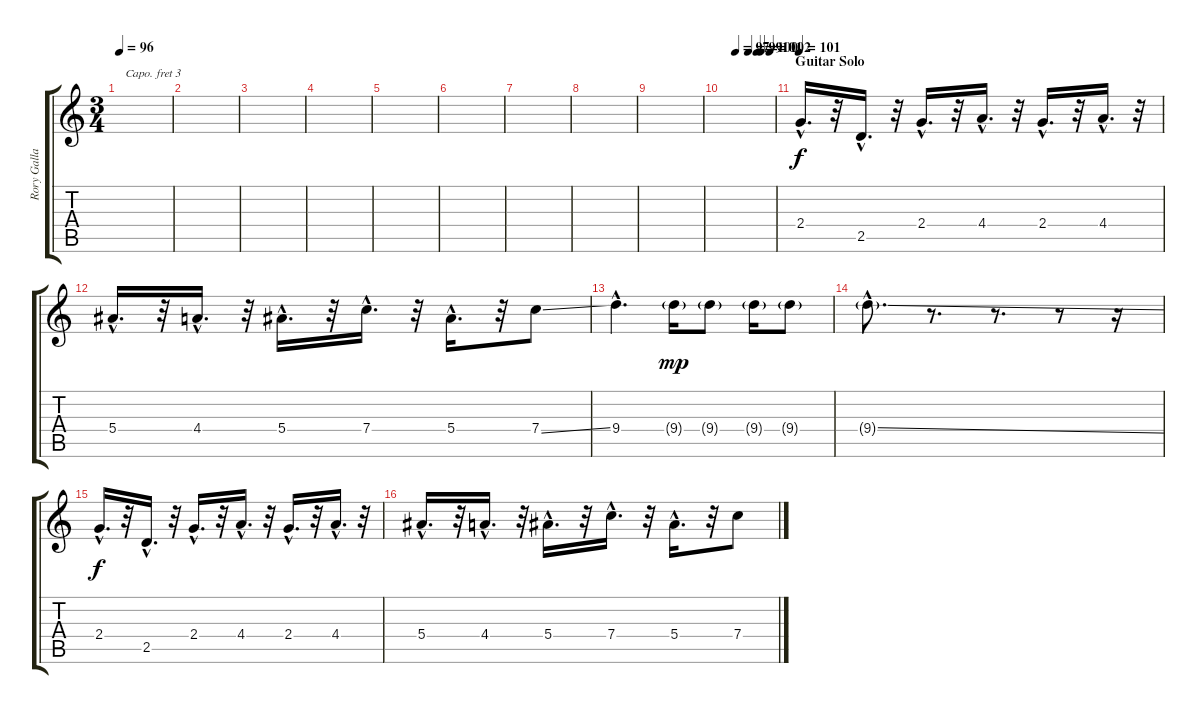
\track ("Rory Gallagher Solo" "Rory Galla") {instrument acousticguitarnylon}
\staff {score tabs}
\capo 3
\tuning (E4 B3 G3 D3 A2 E2) {hide}
\ts (3 4)
\tempo 96
\clef g2
\ks c
|
|
|
|
|
|
|
|
|
\tempo (97 0.25)
\tempo (99 0.5)
\tempo (100 0.6666666666666666)
\tempo (101 0.75)
\tempo (102 0.9166666666666666)
|
\section ("" "Guitar Solo")
\tempo 101
2.4{hac}.16{d} r.32 2.5{hac}.16{d} r.32 2.4{hac}.16{d} r.32 4.4{hac}.16{d} r.32 2.4{hac}.16{d} r.32 4.4{hac}.16{d} r.32 |
5.4{hac}.16{d} r.32 4.4{hac}.16{d} r.32 5.4{hac}.16{d} r.32 7.4{hac}.16{d} r.32 5.4{hac}.16{d} r.32 7.4{ss}.8 |
9.4{hac}.4{d} 9.4{g}.16{dy mp} 9.4{g}.8 9.4{g}.16 9.4{g}.8 |
9.4{ss g hac}.8{d} r.8{d} r.8{d} r.8 r.16 |
2.4{hac}.16{d dy f} r.32 2.5{hac}.16{d} r.32 2.4{hac}.16{d} r.32 4.4{hac}.16{d} r.32 2.4{hac}.16{d} r.32 4.4{hac}.16{d} r.32 |
5.4{hac}.16{d} r.32 4.4{hac}.16{d} r.32 5.4{hac}.16{d} r.32 7.4{hac}.16{d} r.32 5.4{hac}.16{d} r.32 7.4{ss}.8
